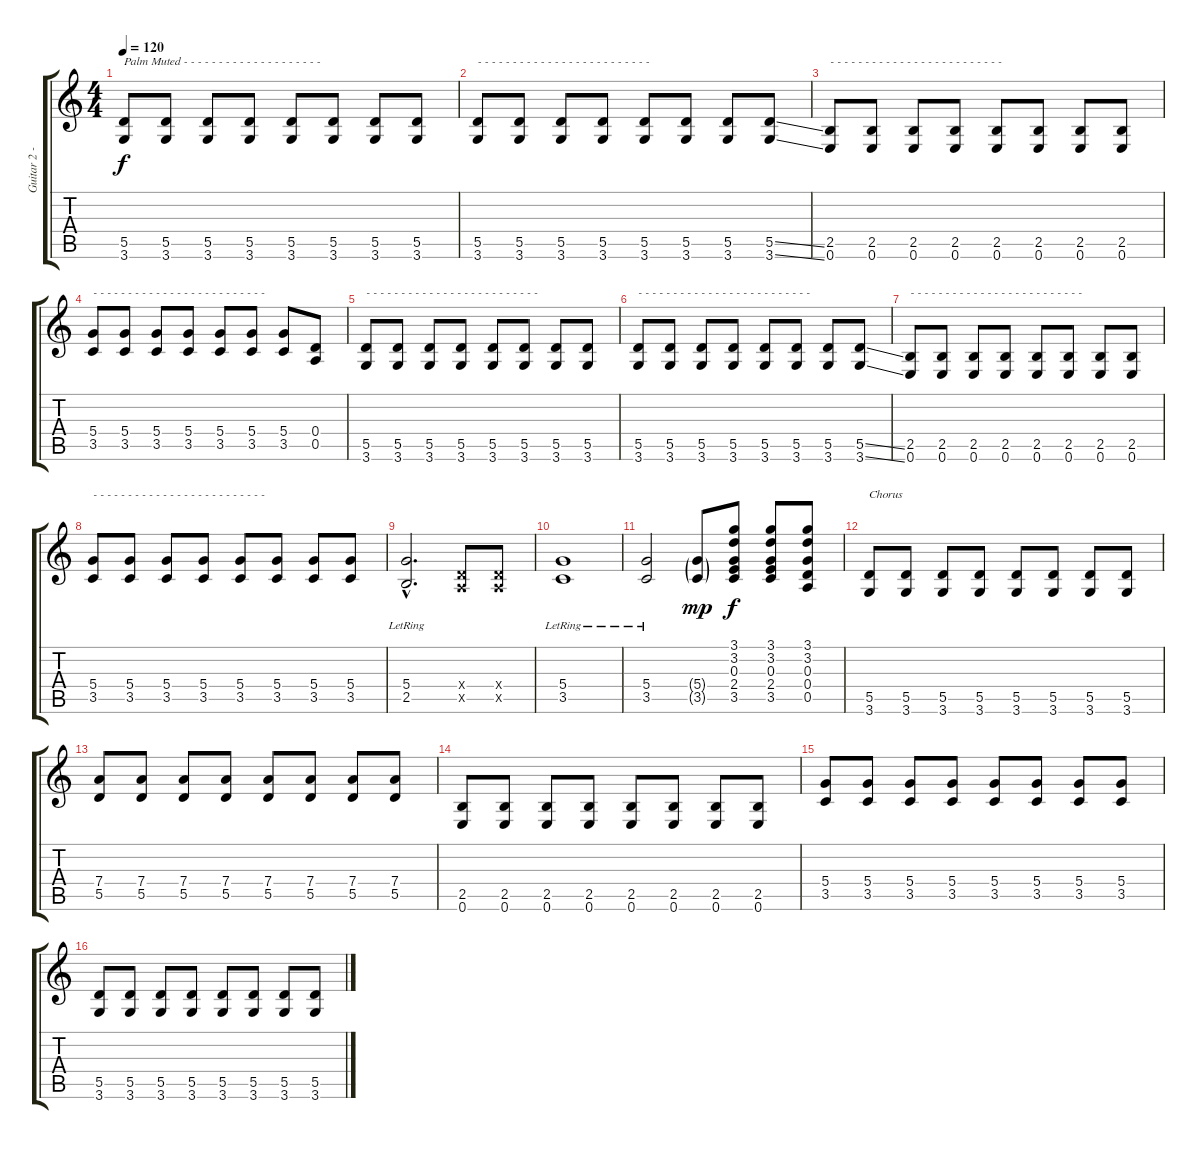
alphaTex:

\track ("Guitar 2 - Nick" "Guitar 2 -") {instrument distortionguitar}
\staff {score tabs}
\tuning (E4 B3 G3 D3 A2 E2) {hide}
\ts (4 4)
\tempo 120
\clef g2
\ks c
(5.5 3.6).8{txt "Palm Muted - - - - - - - - - - - - - - - - - - - -" dy f} (5.5 3.6).8 (5.5 3.6).8 (5.5 3.6).8 (5.5 3.6).8 (5.5 3.6).8 (5.5 3.6).8 (5.5 3.6).8 |
(5.5 3.6).8{txt "- - - - - - - - - - - - - - - - - - - - - - - - - "} (5.5 3.6).8 (5.5 3.6).8 (5.5 3.6).8 (5.5 3.6).8 (5.5 3.6).8 (5.5 3.6).8 (5.5{ss} 3.6{ss}).8 |
(2.5 0.6).8{txt "- - - - - - - - - - - - - - - - - - - - - - - - - "} (2.5 0.6).8 (2.5 0.6).8 (2.5 0.6).8 (2.5 0.6).8 (2.5 0.6).8 (2.5 0.6).8 (2.5 0.6).8 |
(5.4 3.5).8{txt "- - - - - - - - - - - - - - - - - - - - - - - - - "} (5.4 3.5).8 (5.4 3.5).8 (5.4 3.5).8 (5.4 3.5).8 (5.4 3.5).8 (5.4 3.5).8 (0.4 0.5).8 |
(5.5 3.6).8{txt "- - - - - - - - - - - - - - - - - - - - - - - - - "} (5.5 3.6).8 (5.5 3.6).8 (5.5 3.6).8 (5.5 3.6).8 (5.5 3.6).8 (5.5 3.6).8 (5.5 3.6).8 |
(5.5 3.6).8{txt "- - - - - - - - - - - - - - - - - - - - - - - - - "} (5.5 3.6).8 (5.5 3.6).8 (5.5 3.6).8 (5.5 3.6).8 (5.5 3.6).8 (5.5 3.6).8 (5.5{ss} 3.6{ss}).8 |
(2.5 0.6).8{txt "- - - - - - - - - - - - - - - - - - - - - - - - - "} (2.5 0.6).8 (2.5 0.6).8 (2.5 0.6).8 (2.5 0.6).8 (2.5 0.6).8 (2.5 0.6).8 (2.5 0.6).8 |
(5.4 3.5).8{txt "- - - - - - - - - - - - - - - - - - - - - - - - - "} (5.4 3.5).8 (5.4 3.5).8 (5.4 3.5).8 (5.4 3.5).8 (5.4 3.5).8 (5.4 3.5).8 (5.4 3.5).8 |
(5.4{hac lr} 2.5{hac lr}).2{d} (0.4{x} 0.5{x}).8 (0.4{x} 0.5{x}).8 |
(5.4{lr} 3.5{lr}).1 |
(5.4{lr} 3.5{lr}).2 (5.4{g} 3.5{g}).8{dy mp} (3.1 3.2 0.3 2.4 3.5).8{dy f} (3.1 3.2 0.3 2.4 3.5).8 (3.1 3.2 0.3 0.4 0.5).8 |
(5.5 3.6).8{txt "Chorus"} (5.5 3.6).8 (5.5 3.6).8 (5.5 3.6).8 (5.5 3.6).8 (5.5 3.6).8 (5.5 3.6).8 (5.5 3.6).8 |
(7.4 5.5).8 (7.4 5.5).8 (7.4 5.5).8 (7.4 5.5).8 (7.4 5.5).8 (7.4 5.5).8 (7.4 5.5).8 (7.4 5.5).8 |
(2.5 0.6).8 (2.5 0.6).8 (2.5 0.6).8 (2.5 0.6).8 (2.5 0.6).8 (2.5 0.6).8 (2.5 0.6).8 (2.5 0.6).8 |
(5.4 3.5).8 (5.4 3.5).8 (5.4 3.5).8 (5.4 3.5).8 (5.4 3.5).8 (5.4 3.5).8 (5.4 3.5).8 (5.4 3.5).8 |
(5.5 3.6).8 (5.5 3.6).8 (5.5 3.6).8 (5.5 3.6).8 (5.5 3.6).8 (5.5 3.6).8 (5.5 3.6).8 (5.5 3.6).8
